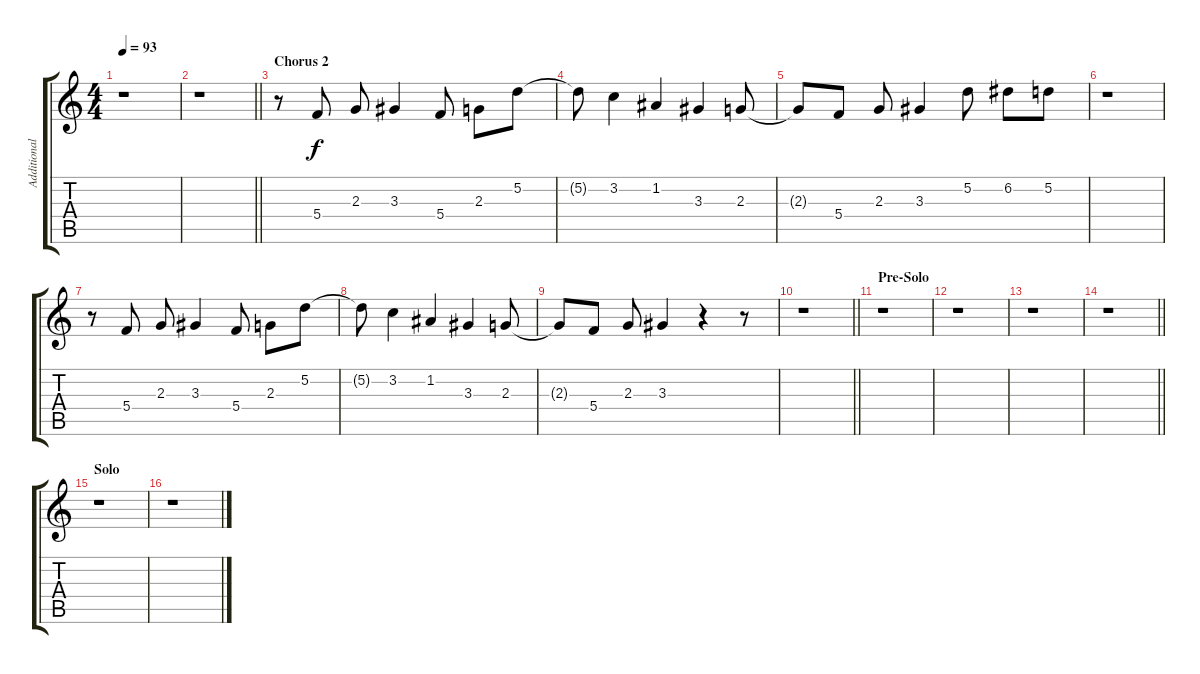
\track ("Additional Guitar" "Additional") {instrument distortionguitar}
\staff {score tabs}
\tuning (D4 A3 F3 C3 G2 C2) {hide}
\ts (4 4)
\tempo 93
\clef g2
\ks c
r.1{dy f} |
\barLineRight lightlight
r.1 |
\section ("" "Chorus 2")
r.8 5.4.8 2.3.8 3.3.4 5.4.8 2.3.8 5.2.8 |
5.2{t}.8 3.2.4 1.2.4 3.3.4 2.3.8 |
2.3{t}.8 5.4.8 2.3.8 3.3.4 5.2.8 6.2.8 5.2.8 |
r.1 |
r.8 5.4.8 2.3.8 3.3.4 5.4.8 2.3.8 5.2.8 |
5.2{t}.8 3.2.4 1.2.4 3.3.4 2.3.8 |
2.3{t}.8 5.4.8 2.3.8 3.3.4 r.4 r.8 |
\barLineRight lightlight
r.1 |
\section ("" "Pre-Solo")
r.1 |
r.1 |
r.1 |
\barLineRight lightlight
r.1 |
\section ("" "Solo")
r.1 |
r.1
